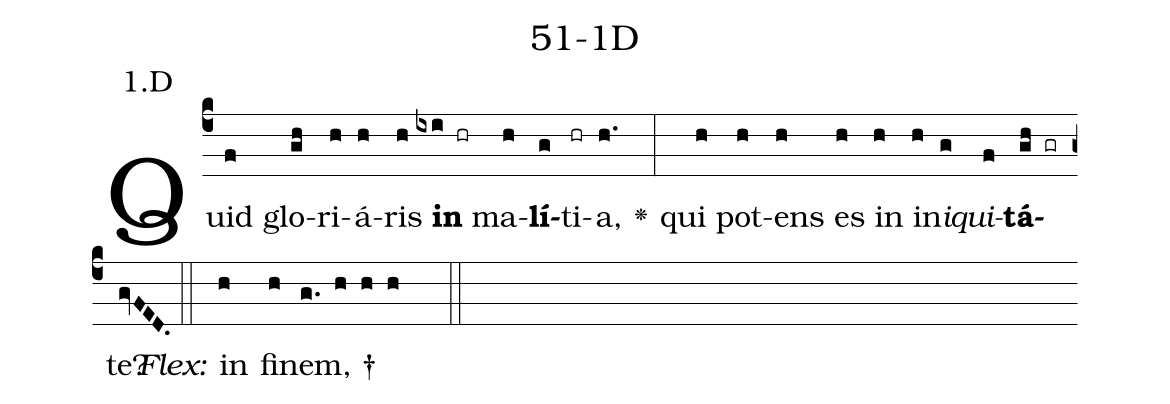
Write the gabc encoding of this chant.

name: 51-1D;
annotation: 1.D;
%%
(c4)Quid(f) glo(gh)ri(h)á(h)ris(h) <b>in</b>(ixi hr) ma(h)<b>lí</b>(g)ti(hr)a,(h.) <v>\greheightstar</v>(:) qui(h) pot(h)ens(h) es(h) in(h) in(h)<i>i</i>(g)<i>qui</i>(f)<b>tá</b>(gh gr)te?(gvFED.) (::)
<i>Flex:</i>()  in(h) fi(h)nem, †(g. h h h  ::)

%E(h) u(h) o(g) u(f) a(gh) e.(gvFED.) (::)
